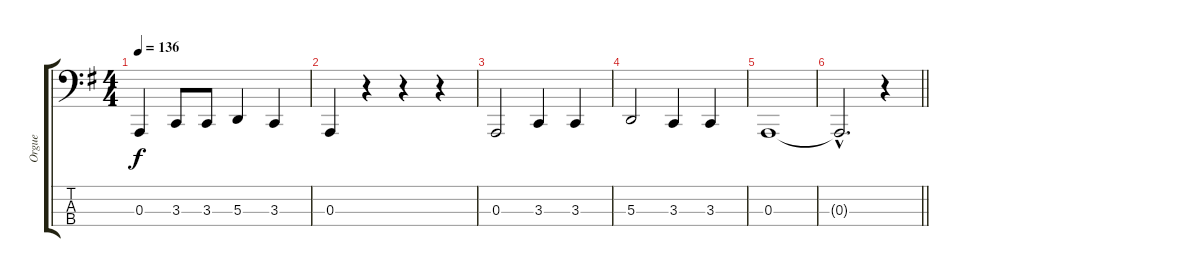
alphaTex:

\track ("Orgue" "Orgue") {instrument drawbarorgan}
\staff {score tabs}
\tuning (G2 D2 A1 E1) {hide}
\ts (4 4)
\tempo 136
\clef f4
\ks g
0.3.4{dy f} 3.3.8 3.3.8 5.3.4 3.3.4 |
0.3.4 r.4 r.4 r.4 |
0.3.2 3.3.4 3.3.4 |
5.3.2 3.3.4 3.3.4 |
0.3.1 |
\barLineRight lightlight
0.3{hac t}.2{d} r.4
